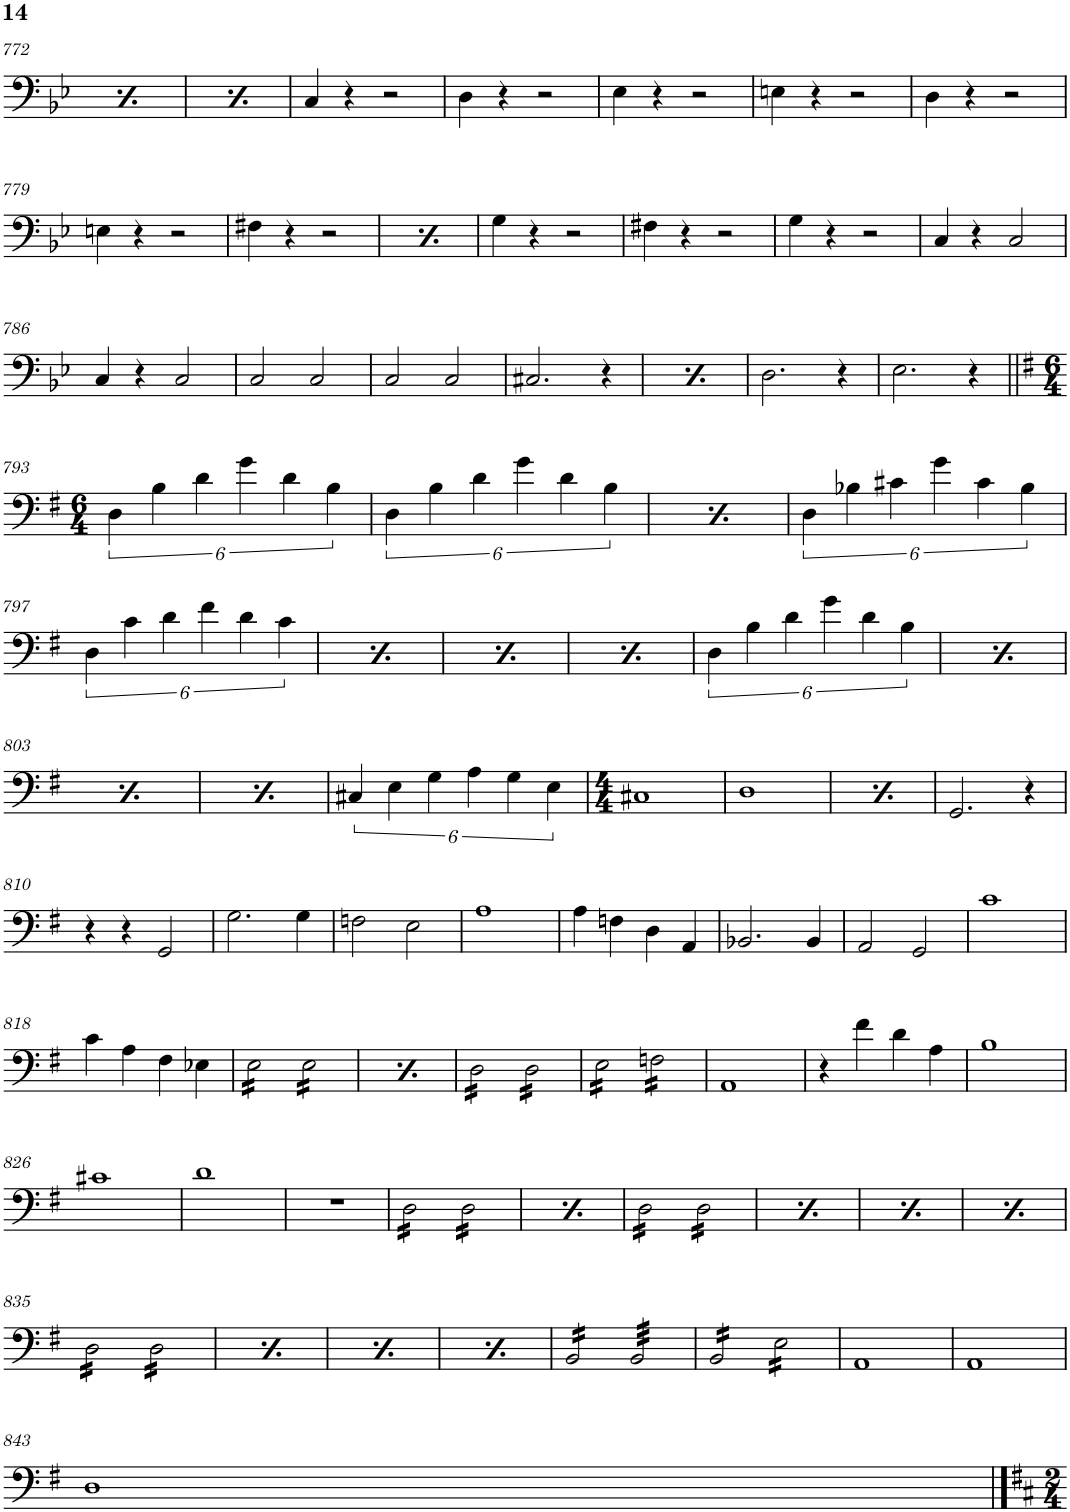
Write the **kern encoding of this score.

**kern
*part1
*staff1
*I"Piano
*I'Pno.
!!LO:PB:g=z
*clefF4
*k[b-e-]
*M2/2
*met(c|)
=772
4GG/
4r
2r
=773
4GG/
4r
2r
=774
4C/
4r
2r
=775
4D\
4r
2r
=776
4E-\
4r
2r
=777
4En\
4r
2r
=778
4D\
4r
2r
!!LO:LB:g=z
=779
4En\
4r
2r
=780
4F#X\
4r
2r
=781
4F#X\
4r
2r
=782
4G\
4r
2r
=783
4F#X\
4r
2r
=784
4G\
4r
2r
=785
4C/
4r
2C/
!!LO:LB:g=z
=786
4C/
4r
2C/
=787
2C/
2C/
=788
2C/
2C/
=789
2.C#X/
4r
=790
2.C#X/
4r
=791
2.D\
4r
=792
2.E-\
4r
!!LO:LB:g=z
=793||
*k[f#]
*M6/4
4D\
4B\
4d\
4g\
4d\
4B\
=794
4D\
4B\
4d\
4g\
4d\
4B\
=795
4D\
4B\
4d\
4g\
4d\
4B\
=796
4D\
4B-X\
4c#X\
4g\
4c#\
4B-\
!!LO:LB:g=z
=797
4D\
4c\
4d\
4f#\
4d\
4c\
=798
4D\
4c\
4d\
4f#\
4d\
4c\
=799
4D\
4c\
4d\
4f#\
4d\
4c\
=800
4D\
4c\
4d\
4f#\
4d\
4c\
=801
4D\
4B\
4d\
4g\
4d\
4B\
=802
4D\
4B\
4d\
4g\
4d\
4B\
!!LO:LB:g=z
=803
4D\
4B\
4d\
4g\
4d\
4B\
=804
4D\
4B\
4d\
4g\
4d\
4B\
=805
4C#X/
4E\
4G\
4A\
4G\
4E\
=806
*M4/4
1C#X
=807
1D
=808
1D
=809
2.GG/
4r
!!LO:LB:g=z
=810
4r
4r
2GG/
=811
2.G\
4G\
=812
2Fn\
2E\
=813
1A
=814
4A\
4Fn\
4D\
4AA/
=815
2.BB-X/
4BB-/
=816
2AA/
2GG/
=817
1c
!!LO:LB:g=z
=818
4c\
4A\
4F#\
4E-X\
=819
*tremolo
16E\LL
16E\
16E\
16E\
16E\
16E\
16E\
16E\JJ
16E\LL
16E\
16E\
16E\
16E\
16E\
16E\
16E\JJ
=820
16E\LL
16E\
16E\
16E\
16E\
16E\
16E\
16E\JJ
16E\LL
16E\
16E\
16E\
16E\
16E\
16E\
16E\JJ
=821
16D\LL
16D\
16D\
16D\
16D\
16D\
16D\
16D\JJ
16D\LL
16D\
16D\
16D\
16D\
16D\
16D\
16D\JJ
=822
16E\LL
16E\
16E\
16E\
16E\
16E\
16E\
16E\JJ
16Fn\LL
16Fn\
16Fn\
16Fn\
16Fn\
16Fn\
16Fn\
16Fn\JJ
*Xtremolo
=823
1AA
=824
4r
4f#\
4d\
4A\
=825
1B
!!LO:LB:g=z
=826
1c#X
=827
1d
=828
1r
=829
*tremolo
16D\LL
16D\
16D\
16D\
16D\
16D\
16D\
16D\JJ
16D\LL
16D\
16D\
16D\
16D\
16D\
16D\
16D\JJ
=830
16D\LL
16D\
16D\
16D\
16D\
16D\
16D\
16D\JJ
16D\LL
16D\
16D\
16D\
16D\
16D\
16D\
16D\JJ
=831
16D\LL
16D\
16D\
16D\
16D\
16D\
16D\
16D\JJ
16D\LL
16D\
16D\
16D\
16D\
16D\
16D\
16D\JJ
=832
16D\LL
16D\
16D\
16D\
16D\
16D\
16D\
16D\JJ
16D\LL
16D\
16D\
16D\
16D\
16D\
16D\
16D\JJ
=833
16D\LL
16D\
16D\
16D\
16D\
16D\
16D\
16D\JJ
16D\LL
16D\
16D\
16D\
16D\
16D\
16D\
16D\JJ
=834
16D\LL
16D\
16D\
16D\
16D\
16D\
16D\
16D\JJ
16D\LL
16D\
16D\
16D\
16D\
16D\
16D\
16D\JJ
!!LO:LB:g=z
=835
16D\LL
16D\
16D\
16D\
16D\
16D\
16D\
16D\JJ
16D\LL
16D\
16D\
16D\
16D\
16D\
16D\
16D\JJ
=836
16D\LL
16D\
16D\
16D\
16D\
16D\
16D\
16D\JJ
16D\LL
16D\
16D\
16D\
16D\
16D\
16D\
16D\JJ
=837
16D\LL
16D\
16D\
16D\
16D\
16D\
16D\
16D\JJ
16D\LL
16D\
16D\
16D\
16D\
16D\
16D\
16D\JJ
=838
16D\LL
16D\
16D\
16D\
16D\
16D\
16D\
16D\JJ
16D\LL
16D\
16D\
16D\
16D\
16D\
16D\
16D\JJ
=839
16BB/LL
16BB/
16BB/
16BB/
16BB/
16BB/
16BB/
16BB/JJ
32BB/LLL
32BB/
32BB/
32BB/
32BB/
32BB/
32BB/
32BB/
32BB/
32BB/
32BB/
32BB/
32BB/
32BB/
32BB/
32BB/JJJ
=840
16BB/LL
16BB/
16BB/
16BB/
16BB/
16BB/
16BB/
16BB/JJ
16E\LL
16E\
16E\
16E\
16E\
16E\
16E\
16E\JJ
*Xtremolo
=841
1AA
=842
1AA
!!LO:LB:g=z
=843
1D
==
*-
